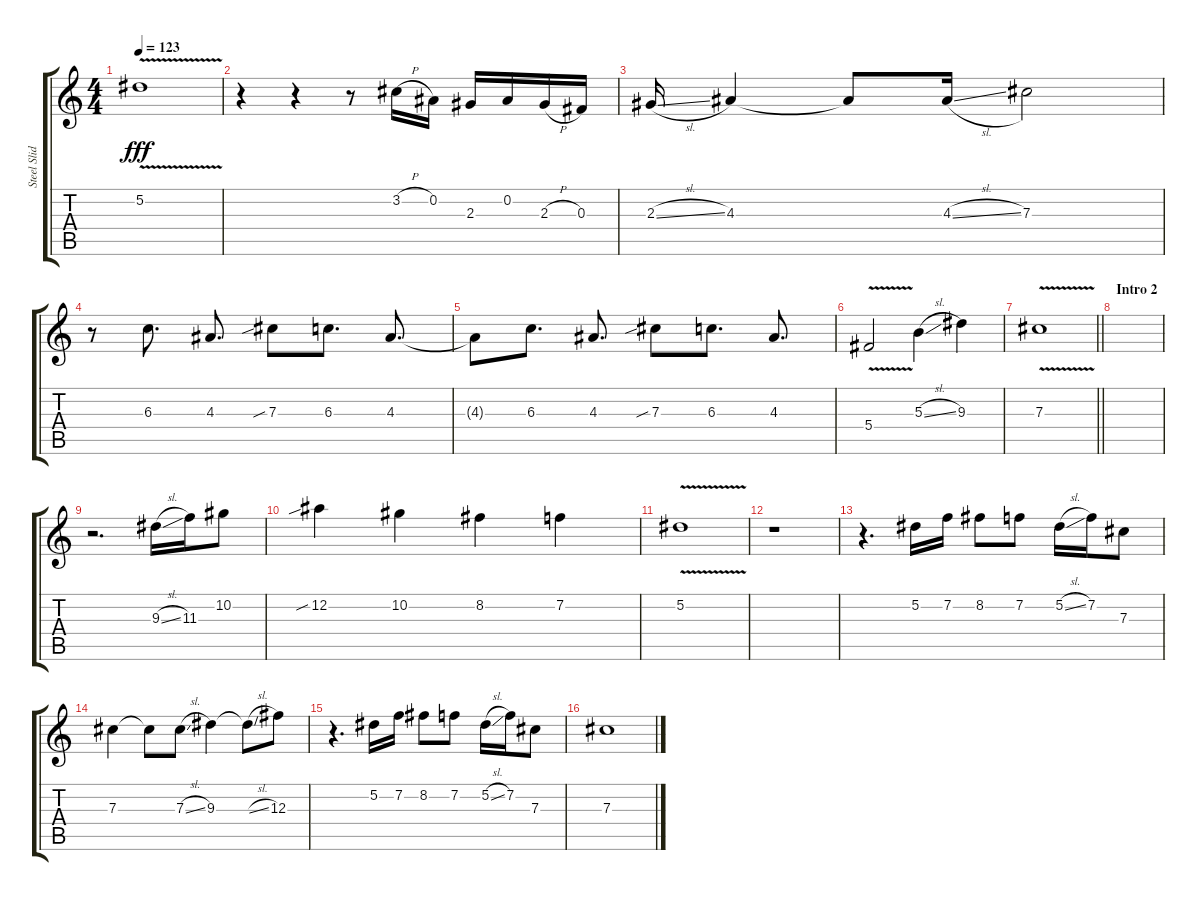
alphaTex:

\track ("Steel Slide Guitar" "Steel Slid") {instrument banjo}
\staff {score tabs}
\tuning (Eb4 Bb3 Gb3 Db3 Ab2 Eb2) {hide}
\displaytranspose 12
\ts (4 4)
\tempo 123
\clef g2
\ks c
5.2{v}.1{dy fff} |
r.4 r.4 r.8 3.2{h}.16 0.2.16 2.3.16 0.2.16 2.3{h}.16 0.3.16 |
2.3{sl}.16 4.3.4 4.3{t}.8 4.3{sl}.16 7.3.2 |
r.8 6.3.8{d} 4.3.8{d} 7.3{sib}.8 6.3.8{d} 4.3.8{d} |
4.3{t}.8 6.3.8{d} 4.3.8{d} 7.3{sib}.8 6.3.8{d} 4.3.8{d} |
5.4{v}.2 5.3{sl}.4 9.3.4 |
\barLineRight lightlight
7.3{v}.1 |
\section ("" "Intro 2")
|
r.2{d} 9.3{sl}.16 11.3.16 10.2.8 |
12.2{sib}.4 10.2.4 8.2.4 7.2.4 |
5.2{v}.1 |
r.1 |
r.4{d} 5.2.16 7.2.16 8.2.8 7.2.8 5.2{sl}.16 7.2.16 7.3.8 |
7.3.4 7.3{t}.8 7.3{sl}.8 9.3.4 9.3{sl t}.8 12.3.8 |
r.4{d} 5.2.16 7.2.16 8.2.8 7.2.8 5.2{sl}.16 7.2.16 7.3.8 |
7.3.1
